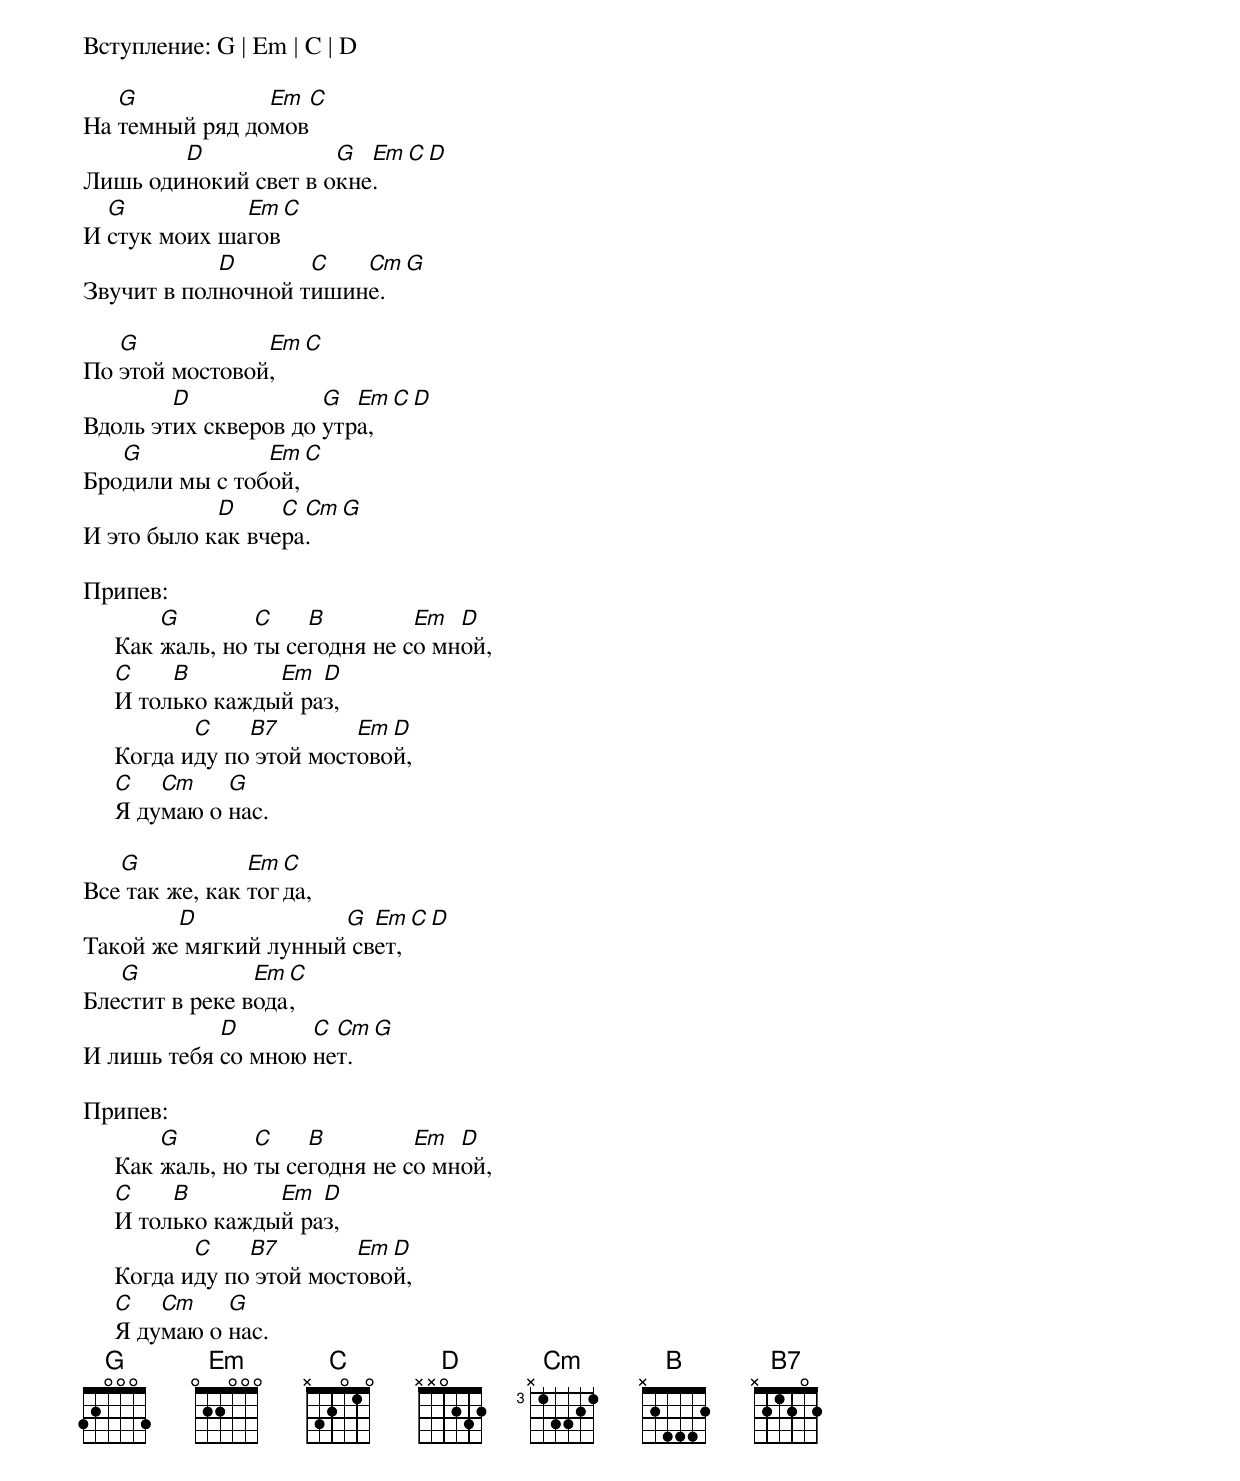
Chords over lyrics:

Вступление: G | Em | C | D

   G            Em C
На темный ряд домов
        D             G  Em C D
Лишь одинокий свет в окне.
  G           Em C
И стук моих шагов
            D       C   Cm G
Звучит в полночной тишине.

   G            Em C
По этой мостовой,
        D             G  Em C D
Вдоль этих скверов до утра,
   G            Em C
Бродили мы с тобой,
            D     C Cm G
И это было как вчера.

Припев:
         G        C    B         Em  D
     Как жаль, но ты сегодня не со мной,
     C    B        Em  D
     И только каждый раз,
            C    B7        Em D
     Когда иду по этой мостовой,
     C   Cm    G
     Я думаю о нас.

   G            Em C
Все так же, как тогда,
        D             G  Em C D
Такой же мягкий лунный свет,
   G            Em C
Блестит в реке вода,
            D       C Cm G
И лишь тебя со мною нет.

Припев:
         G        C    B         Em  D
     Как жаль, но ты сегодня не со мной,
     C    B        Em  D
     И только каждый раз,
            C    B7        Em D
     Когда иду по этой мостовой,
     C   Cm    G
     Я думаю о нас.
